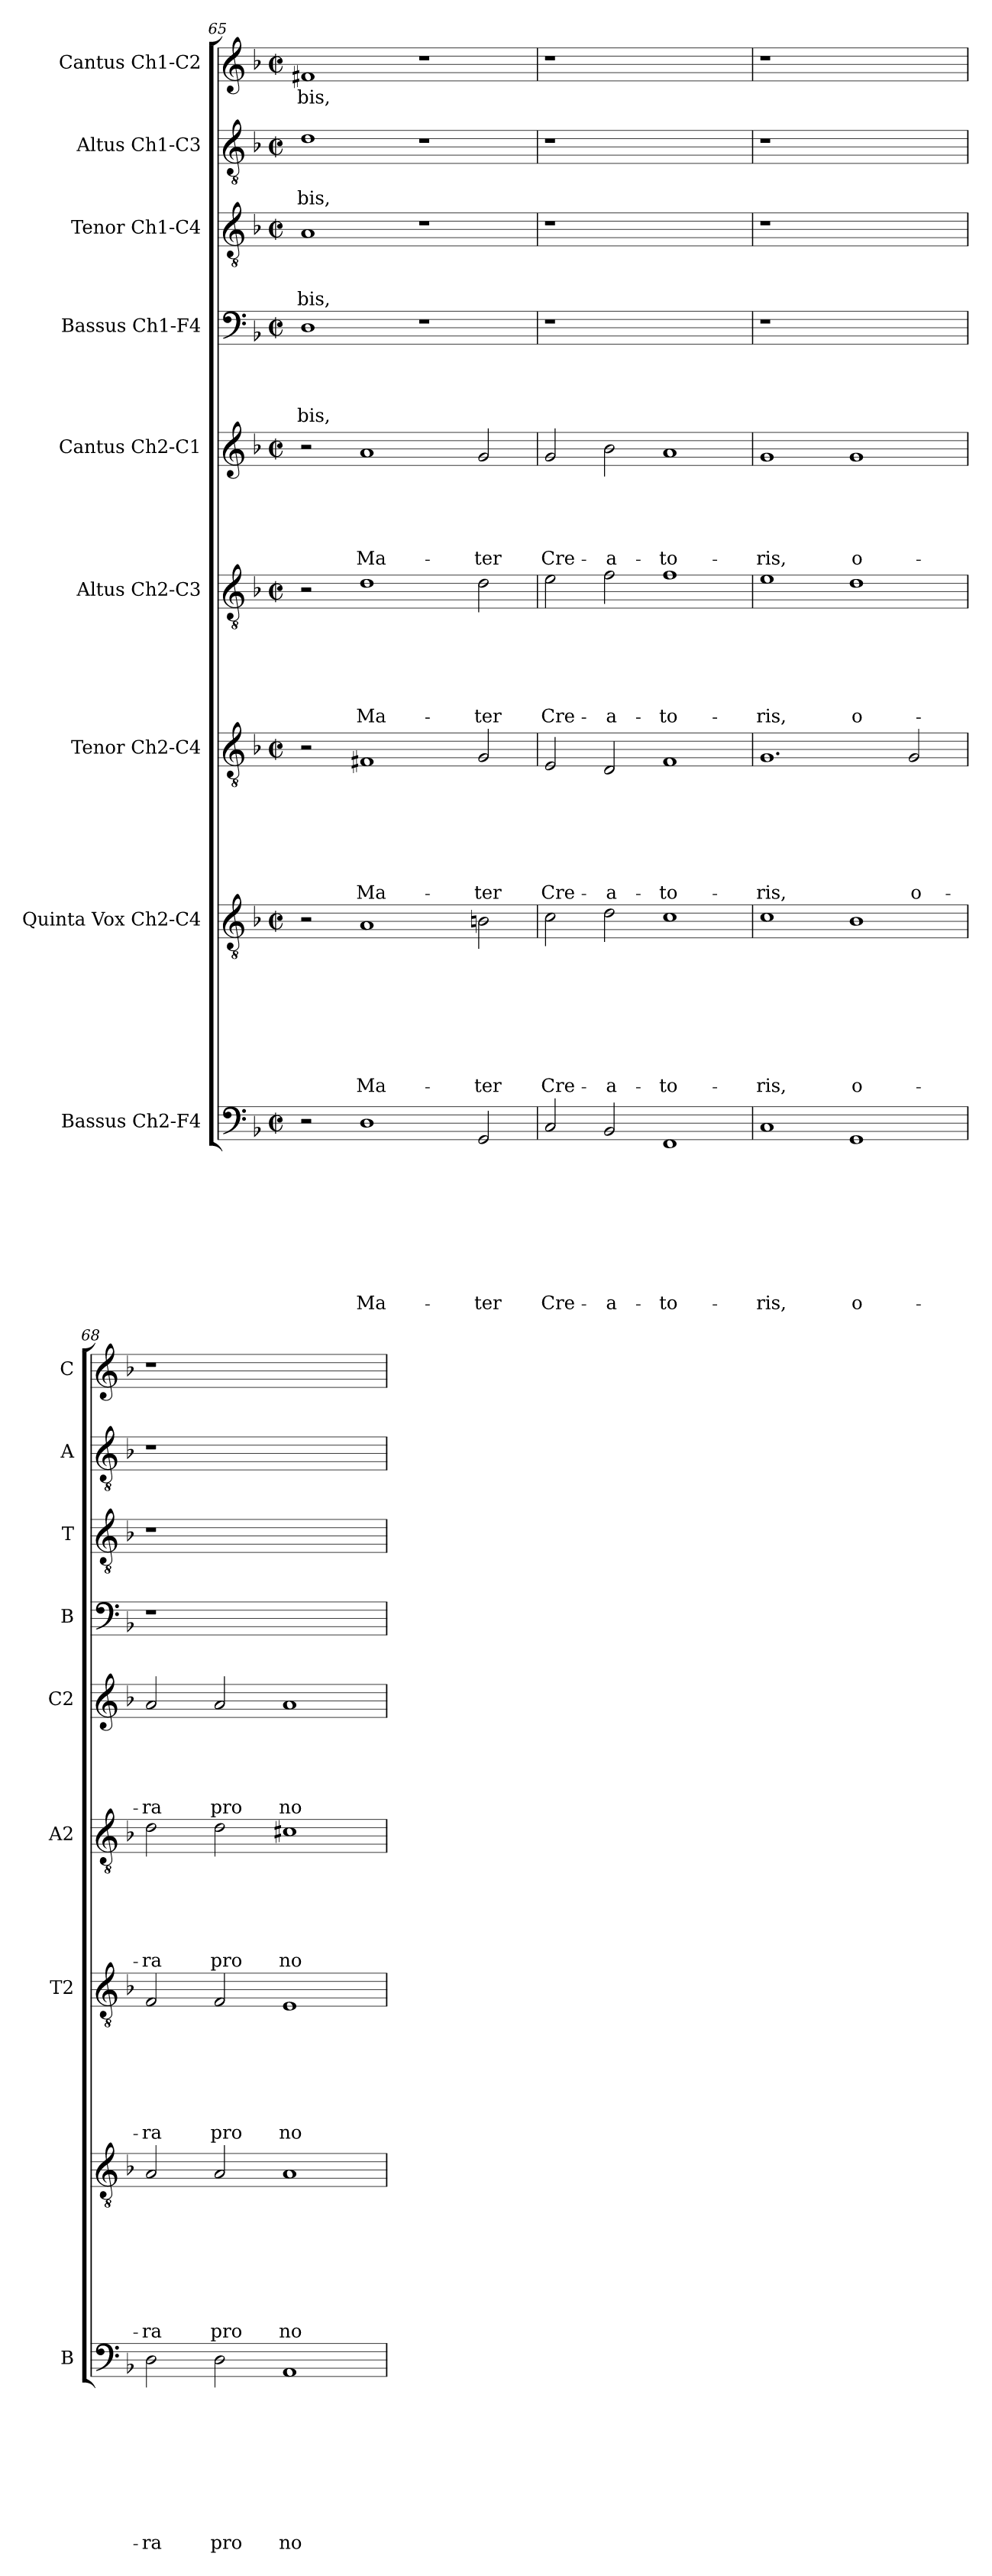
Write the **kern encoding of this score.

**kern	**text	**text	**text	**text	**text	**text	**text	**text	**text	**kern	**text	**text	**text	**text	**text	**text	**text	**text	**kern	**text	**text	**text	**text	**text	**text	**text	**kern	**text	**text	**text	**text	**text	**text	**kern	**text	**text	**text	**text	**text	**kern	**text	**text	**text	**text	**kern	**text	**text	**text	**kern	**text	**text	**kern	**text
*part9	*part9	*part9	*part9	*part9	*part9	*part9	*part9	*part9	*part9	*part8	*part8	*part8	*part8	*part8	*part8	*part8	*part8	*part8	*part7	*part7	*part7	*part7	*part7	*part7	*part7	*part7	*part6	*part6	*part6	*part6	*part6	*part6	*part6	*part5	*part5	*part5	*part5	*part5	*part5	*part4	*part4	*part4	*part4	*part4	*part3	*part3	*part3	*part3	*part2	*part2	*part2	*part1	*part1
*staff9	*staff9	*staff9	*staff9	*staff9	*staff9	*staff9	*staff9	*staff9	*staff9	*staff8	*staff8	*staff8	*staff8	*staff8	*staff8	*staff8	*staff8	*staff8	*staff7	*staff7	*staff7	*staff7	*staff7	*staff7	*staff7	*staff7	*staff6	*staff6	*staff6	*staff6	*staff6	*staff6	*staff6	*staff5	*staff5	*staff5	*staff5	*staff5	*staff5	*staff4	*staff4	*staff4	*staff4	*staff4	*staff3	*staff3	*staff3	*staff3	*staff2	*staff2	*staff2	*staff1	*staff1
*I"Bassus Ch2-F4	*	*	*	*	*	*	*	*	*	*I"Quinta Vox Ch2-C4	*	*	*	*	*	*	*	*	*I"Tenor Ch2-C4	*	*	*	*	*	*	*	*I"Altus Ch2-C3	*	*	*	*	*	*	*I"Cantus Ch2-C1	*	*	*	*	*	*I"Bassus Ch1-F4	*	*	*	*	*I"Tenor Ch1-C4	*	*	*	*I"Altus Ch1-C3	*	*	*I"Cantus Ch1-C2	*
*I'B	*	*	*	*	*	*	*	*	*	*	*	*	*	*	*	*	*	*	*I'T2	*	*	*	*	*	*	*	*I'A2	*	*	*	*	*	*	*I'C2	*	*	*	*	*	*I'B	*	*	*	*	*I'T	*	*	*	*I'A	*	*	*I'C	*
*clefF4	*	*	*	*	*	*	*	*	*	*clefGv2	*	*	*	*	*	*	*	*	*clefGv2	*	*	*	*	*	*	*	*clefGv2	*	*	*	*	*	*	*clefG2	*	*	*	*	*	*clefF4	*	*	*	*	*clefGv2	*	*	*	*clefGv2	*	*	*clefG2	*
*k[b-]	*	*	*	*	*	*	*	*	*	*k[b-]	*	*	*	*	*	*	*	*	*k[b-]	*	*	*	*	*	*	*	*k[b-]	*	*	*	*	*	*	*k[b-]	*	*	*	*	*	*k[b-]	*	*	*	*	*k[b-]	*	*	*	*k[b-]	*	*	*k[b-]	*
*F:	*	*	*	*	*	*	*	*	*	*F:	*	*	*	*	*	*	*	*	*F:	*	*	*	*	*	*	*	*F:	*	*	*	*	*	*	*F:	*	*	*	*	*	*F:	*	*	*	*	*F:	*	*	*	*F:	*	*	*F:	*
*M2/2	*	*	*	*	*	*	*	*	*	*M2/2	*	*	*	*	*	*	*	*	*M2/2	*	*	*	*	*	*	*	*M2/2	*	*	*	*	*	*	*M2/2	*	*	*	*	*	*M2/2	*	*	*	*	*M2/2	*	*	*	*M2/2	*	*	*M2/2	*
*met(c|)	*	*	*	*	*	*	*	*	*	*met(c|)	*	*	*	*	*	*	*	*	*met(c|)	*	*	*	*	*	*	*	*met(c|)	*	*	*	*	*	*	*met(c|)	*	*	*	*	*	*met(c|)	*	*	*	*	*met(c|)	*	*	*	*met(c|)	*	*	*met(c|)	*
=65	=65	=65	=65	=65	=65	=65	=65	=65	=65	=65	=65	=65	=65	=65	=65	=65	=65	=65	=65	=65	=65	=65	=65	=65	=65	=65	=65	=65	=65	=65	=65	=65	=65	=65	=65	=65	=65	=65	=65	=65	=65	=65	=65	=65	=65	=65	=65	=65	=65	=65	=65	=65	=65
!	!	!	!	!	!	!	!	!	!	!	!	!	!	!	!	!	!	!	!	!	!	!	!	!	!	!	!	!	!	!	!	!	!	!	!	!	!	!	!	!	!	!	!	!LO:LY:b	!	!	!	!LO:LY:b	!	!	!LO:LY:b	!	!LO:LY:b
2r	.	.	.	.	.	.	.	.	.	2r	.	.	.	.	.	.	.	.	2r	.	.	.	.	.	.	.	2r	.	.	.	.	.	.	2r	.	.	.	.	.	1D	.	.	.	-bis,	1A	.	.	-bis,	1d	.	-bis,	1f#X	-bis,
!	!	!	!	!	!	!	!	!	!LO:LY:b	!	!	!	!	!	!	!	!	!LO:LY:b	!	!	!	!	!	!	!	!LO:LY:b	!	!	!	!	!	!	!LO:LY:b	!	!	!	!	!	!LO:LY:b	!	!	!	!	!	!	!	!	!	!	!	!	!	!
1D	.	.	.	.	.	.	.	.	Ma-	1A	.	.	.	.	.	.	.	Ma-	1F#X	.	.	.	.	.	.	Ma-	1d	.	.	.	.	.	Ma-	1a	.	.	.	.	Ma-	.	.	.	.	.	.	.	.	.	.	.	.	.	.
.	.	.	.	.	.	.	.	.	.	.	.	.	.	.	.	.	.	.	.	.	.	.	.	.	.	.	.	.	.	.	.	.	.	.	.	.	.	.	.	1r	.	.	.	.	1r	.	.	.	1r	.	.	1r	.
!	!	!	!	!	!	!	!	!	!LO:LY:b	!	!	!	!	!	!	!	!	!LO:LY:b	!	!	!	!	!	!	!	!LO:LY:b	!	!	!	!	!	!	!LO:LY:b	!	!	!	!	!	!LO:LY:b	!	!	!	!	!	!	!	!	!	!	!	!	!	!
2GG/	.	.	.	.	.	.	.	.	-ter	2Bn\	.	.	.	.	.	.	.	-ter	2G/	.	.	.	.	.	.	-ter	2d\	.	.	.	.	.	-ter	2g/	.	.	.	.	-ter	.	.	.	.	.	.	.	.	.	.	.	.	.	.
=66	=66	=66	=66	=66	=66	=66	=66	=66	=66	=66	=66	=66	=66	=66	=66	=66	=66	=66	=66	=66	=66	=66	=66	=66	=66	=66	=66	=66	=66	=66	=66	=66	=66	=66	=66	=66	=66	=66	=66	=66	=66	=66	=66	=66	=66	=66	=66	=66	=66	=66	=66	=66	=66
!	!	!	!	!	!	!	!	!	!LO:LY:b	!	!	!	!	!	!	!	!	!LO:LY:b	!	!	!	!	!	!	!	!LO:LY:b	!	!	!	!	!	!	!LO:LY:b	!	!	!	!	!	!LO:LY:b	!	!	!	!	!	!	!	!	!	!	!	!	!	!
2C/	.	.	.	.	.	.	.	.	Cre-	2c\	.	.	.	.	.	.	.	Cre-	2E/	.	.	.	.	.	.	Cre-	2e\	.	.	.	.	.	Cre-	2g/	.	.	.	.	Cre-	1r	.	.	.	.	1r	.	.	.	1r	.	.	1r	.
!	!	!	!	!	!	!	!	!	!LO:LY:b	!	!	!	!	!	!	!	!	!LO:LY:b	!	!	!	!	!	!	!	!LO:LY:b	!	!	!	!	!	!	!LO:LY:b	!	!	!	!	!	!LO:LY:b	!	!	!	!	!	!	!	!	!	!	!	!	!	!
2BB-/	.	.	.	.	.	.	.	.	-a-	2d\	.	.	.	.	.	.	.	-a-	2D/	.	.	.	.	.	.	-a-	2f\	.	.	.	.	.	-a-	2b-\	.	.	.	.	-a-	.	.	.	.	.	.	.	.	.	.	.	.	.	.
!	!	!	!	!	!	!	!	!	!LO:LY:b	!	!	!	!	!	!	!	!	!LO:LY:b	!	!	!	!	!	!	!	!LO:LY:b	!	!	!	!	!	!	!LO:LY:b	!	!	!	!	!	!LO:LY:b	!	!	!	!	!	!	!	!	!	!	!	!	!	!
1FF	.	.	.	.	.	.	.	.	-to-	1c	.	.	.	.	.	.	.	-to-	1F	.	.	.	.	.	.	-to-	1f	.	.	.	.	.	-to-	1a	.	.	.	.	-to-	1ryy	.	.	.	.	1ryy	.	.	.	1ryy	.	.	1ryy	.
!!LO:LB:g=z
=67	=67	=67	=67	=67	=67	=67	=67	=67	=67	=67	=67	=67	=67	=67	=67	=67	=67	=67	=67	=67	=67	=67	=67	=67	=67	=67	=67	=67	=67	=67	=67	=67	=67	=67	=67	=67	=67	=67	=67	=67	=67	=67	=67	=67	=67	=67	=67	=67	=67	=67	=67	=67	=67
!	!	!	!	!	!	!	!	!	!LO:LY:b	!	!	!	!	!	!	!	!	!LO:LY:b	!	!	!	!	!	!	!	!LO:LY:b	!	!	!	!	!	!	!LO:LY:b	!	!	!	!	!	!LO:LY:b	!	!	!	!	!	!	!	!	!	!	!	!	!	!
1C	.	.	.	.	.	.	.	.	-ris,	1c	.	.	.	.	.	.	.	-ris,	1.G	.	.	.	.	.	.	-ris,	1e	.	.	.	.	.	-ris,	1g	.	.	.	.	-ris,	1r	.	.	.	.	1r	.	.	.	1r	.	.	1r	.
!	!	!	!	!	!	!	!	!	!LO:LY:b	!	!	!	!	!	!	!	!	!LO:LY:b	!	!	!	!	!	!	!	!	!	!	!	!	!	!	!LO:LY:b	!	!	!	!	!	!LO:LY:b	!	!	!	!	!	!	!	!	!	!	!	!	!	!
1GG	.	.	.	.	.	.	.	.	o-	1B-	.	.	.	.	.	.	.	o-	.	.	.	.	.	.	.	.	1d	.	.	.	.	.	o-	1g	.	.	.	.	o-	1ryy	.	.	.	.	1ryy	.	.	.	1ryy	.	.	1ryy	.
!	!	!	!	!	!	!	!	!	!	!	!	!	!	!	!	!	!	!	!	!	!	!	!	!	!	!LO:LY:b	!	!	!	!	!	!	!	!	!	!	!	!	!	!	!	!	!	!	!	!	!	!	!	!	!	!	!
.	.	.	.	.	.	.	.	.	.	.	.	.	.	.	.	.	.	.	2G/	.	.	.	.	.	.	o-	.	.	.	.	.	.	.	.	.	.	.	.	.	.	.	.	.	.	.	.	.	.	.	.	.	.	.
=68	=68	=68	=68	=68	=68	=68	=68	=68	=68	=68	=68	=68	=68	=68	=68	=68	=68	=68	=68	=68	=68	=68	=68	=68	=68	=68	=68	=68	=68	=68	=68	=68	=68	=68	=68	=68	=68	=68	=68	=68	=68	=68	=68	=68	=68	=68	=68	=68	=68	=68	=68	=68	=68
!	!	!	!	!	!	!	!	!	!LO:LY:b	!	!	!	!	!	!	!	!	!LO:LY:b	!	!	!	!	!	!	!	!LO:LY:b	!	!	!	!	!	!	!LO:LY:b	!	!	!	!	!	!LO:LY:b	!	!	!	!	!	!	!	!	!	!	!	!	!	!
2D\	.	.	.	.	.	.	.	.	-ra	2A/	.	.	.	.	.	.	.	-ra	2F/	.	.	.	.	.	.	-ra	2d\	.	.	.	.	.	-ra	2a/	.	.	.	.	-ra	1r	.	.	.	.	1r	.	.	.	1r	.	.	1r	.
!	!	!	!	!	!	!	!	!	!LO:LY:b	!	!	!	!	!	!	!	!	!LO:LY:b	!	!	!	!	!	!	!	!LO:LY:b	!	!	!	!	!	!	!LO:LY:b	!	!	!	!	!	!LO:LY:b	!	!	!	!	!	!	!	!	!	!	!	!	!	!
2D\	.	.	.	.	.	.	.	.	pro	2A/	.	.	.	.	.	.	.	pro	2F/	.	.	.	.	.	.	pro	2d\	.	.	.	.	.	pro	2a/	.	.	.	.	pro	.	.	.	.	.	.	.	.	.	.	.	.	.	.
!	!	!	!	!	!	!	!	!	!LO:LY:b	!	!	!	!	!	!	!	!	!LO:LY:b	!	!	!	!	!	!	!	!LO:LY:b	!	!	!	!	!	!	!LO:LY:b	!	!	!	!	!	!LO:LY:b	!	!	!	!	!	!	!	!	!	!	!	!	!	!
1AA	.	.	.	.	.	.	.	.	no-	1A	.	.	.	.	.	.	.	no-	1E	.	.	.	.	.	.	no-	1c#X	.	.	.	.	.	no-	1a	.	.	.	.	no-	1ryy	.	.	.	.	1ryy	.	.	.	1ryy	.	.	1ryy	.
=	=	=	=	=	=	=	=	=	=	=	=	=	=	=	=	=	=	=	=	=	=	=	=	=	=	=	=	=	=	=	=	=	=	=	=	=	=	=	=	=	=	=	=	=	=	=	=	=	=	=	=	=	=
*-	*-	*-	*-	*-	*-	*-	*-	*-	*-	*-	*-	*-	*-	*-	*-	*-	*-	*-	*-	*-	*-	*-	*-	*-	*-	*-	*-	*-	*-	*-	*-	*-	*-	*-	*-	*-	*-	*-	*-	*-	*-	*-	*-	*-	*-	*-	*-	*-	*-	*-	*-	*-	*-
